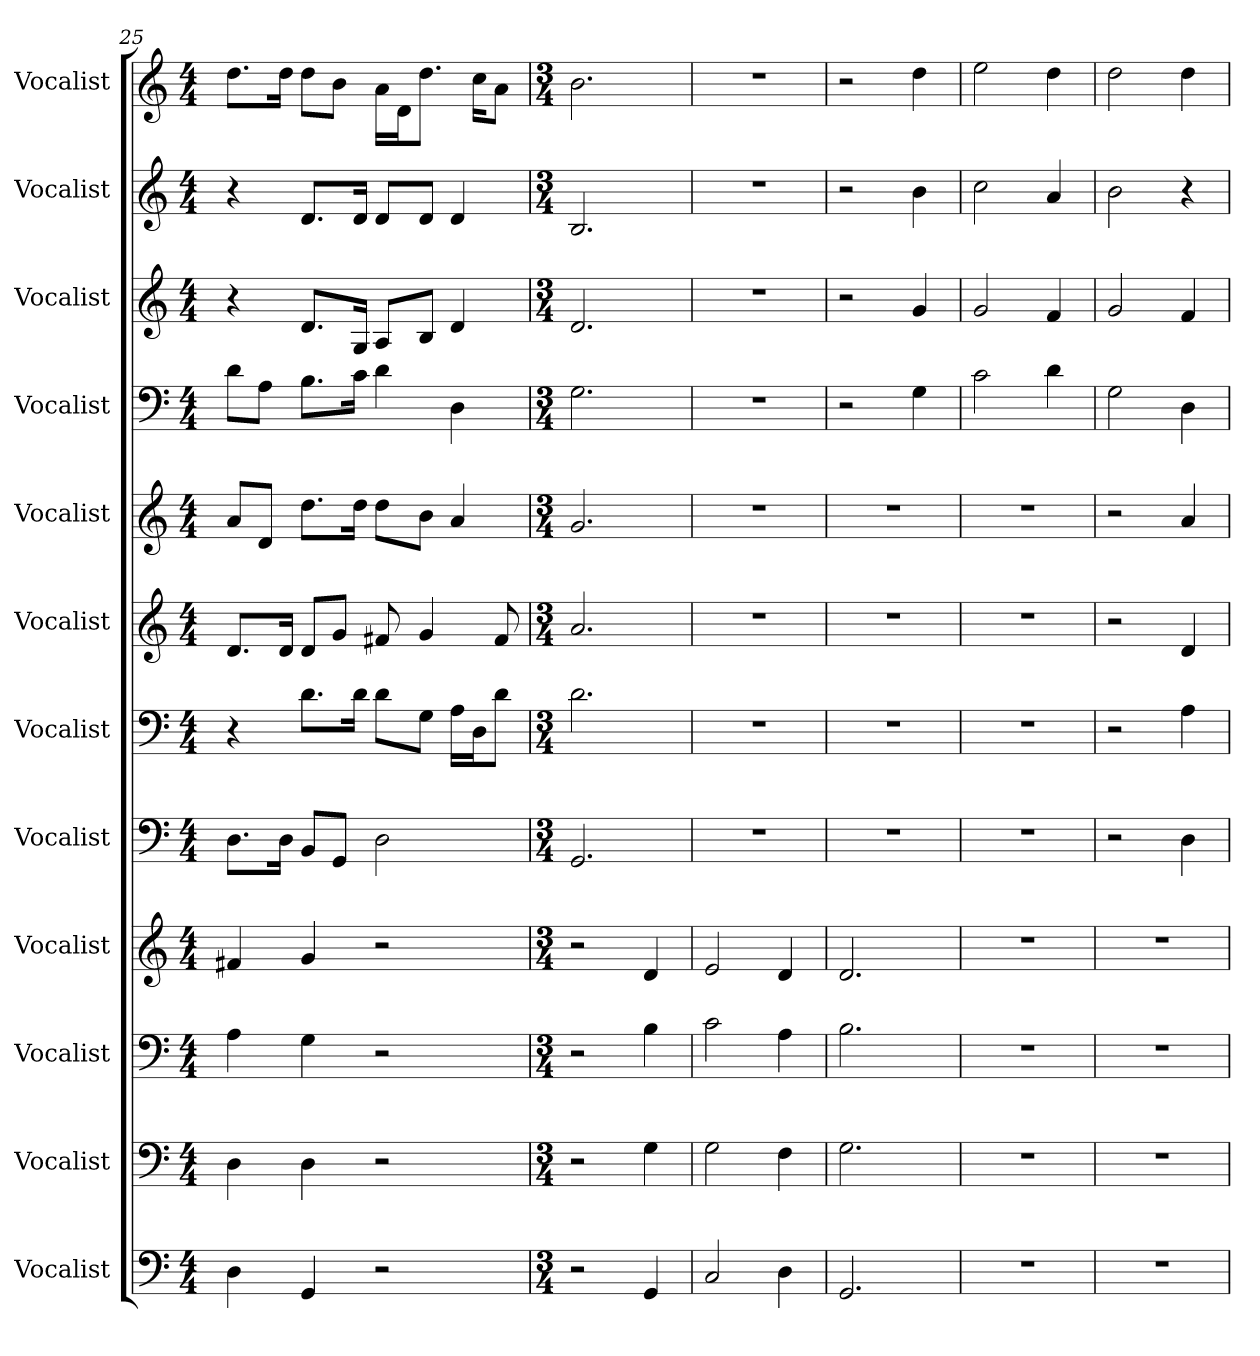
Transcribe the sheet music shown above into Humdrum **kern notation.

**kern	**kern	**kern	**kern	**kern	**kern	**kern	**kern	**kern	**kern	**kern	**kern
*part12	*part11	*part10	*part9	*part8	*part7	*part6	*part5	*part4	*part3	*part2	*part1
*staff12	*staff11	*staff10	*staff9	*staff8	*staff7	*staff6	*staff5	*staff4	*staff3	*staff2	*staff1
*I"Vocalist	*I"Vocalist	*I"Vocalist	*I"Vocalist	*I"Vocalist	*I"Vocalist	*I"Vocalist	*I"Vocalist	*I"Vocalist	*I"Vocalist	*I"Vocalist	*I"Vocalist
*clefF4	*clefF4	*clefF4	*clefG2	*clefF4	*clefF4	*clefG2	*clefG2	*clefF4	*clefG2	*clefG2	*clefG2
*k[]	*k[]	*k[]	*k[]	*k[]	*k[]	*k[]	*k[]	*k[]	*k[]	*k[]	*k[]
*M4/4	*M4/4	*M4/4	*M4/4	*M4/4	*M4/4	*M4/4	*M4/4	*M4/4	*M4/4	*M4/4	*M4/4
=25	=25	=25	=25	=25	=25	=25	=25	=25	=25	=25	=25
4D	4D	4A	4f#X	8.D\L	4r	8.d/L	8a/L	8d\L	4r	4r	8.dd\L
.	.	.	.	.	.	.	8d/J	8A\J	.	.	.
.	.	.	.	16D\Jk	.	16d/Jk	.	.	.	.	16dd\Jk
4GG	4D	4G	4g	8BB/L	8.d\L	8d/L	8.dd\L	8.B\L	8.d/L	8.d/L	8dd\L
.	.	.	.	8GG/J	.	8g/J	.	.	.	.	8b\J
.	.	.	.	.	16d\Jk	.	16dd\Jk	16c\Jk	16G/Jk	16d/Jk	.
2r	2r	2r	2r	2D	8d\L	8f#X	8dd\L	4d	8A/L	8d/L	16a\LL
.	.	.	.	.	.	.	.	.	.	.	16d\J
.	.	.	.	.	8G\J	4g	8b\J	.	8B/J	8d/J	8.dd\J
.	.	.	.	.	16A\LL	.	4a	4D	4d	4d	.
.	.	.	.	.	16D\J	.	.	.	.	.	16cc\KL
.	.	.	.	.	8d\J	8f#	.	.	.	.	8a\J
=26	=26	=26	=26	=26	=26	=26	=26	=26	=26	=26	=26
*M3/4	*M3/4	*M3/4	*M3/4	*M3/4	*M3/4	*M3/4	*M3/4	*M3/4	*M3/4	*M3/4	*M3/4
2r	2r	2r	2r	2.GG	2.d	2.a	2.g	2.G	2.d	2.B	2.b
4GG	4G	4B	4d	.	.	.	.	.	.	.	.
=27	=27	=27	=27	=27	=27	=27	=27	=27	=27	=27	=27
2C	2G	2c	2e	2.r	2.r	2.r	2.r	2.r	2.r	2.r	2.r
4D	4F	4A	4d	.	.	.	.	.	.	.	.
=28	=28	=28	=28	=28	=28	=28	=28	=28	=28	=28	=28
2.GG	2.G	2.B	2.d	2.r	2.r	2.r	2.r	2r	2r	2r	2r
.	.	.	.	.	.	.	.	4G	4g	4b	4dd
=29	=29	=29	=29	=29	=29	=29	=29	=29	=29	=29	=29
2.r	2.r	2.r	2.r	2.r	2.r	2.r	2.r	2c	2g	2cc	2ee
.	.	.	.	.	.	.	.	4d	4f	4a	4dd
=30	=30	=30	=30	=30	=30	=30	=30	=30	=30	=30	=30
2.r	2.r	2.r	2.r	2r	2r	2r	2r	2G	2g	2b	2dd
.	.	.	.	4D	4A	4d	4a	4D	4f	4r	4dd
=	=	=	=	=	=	=	=	=	=	=	=
*-	*-	*-	*-	*-	*-	*-	*-	*-	*-	*-	*-
